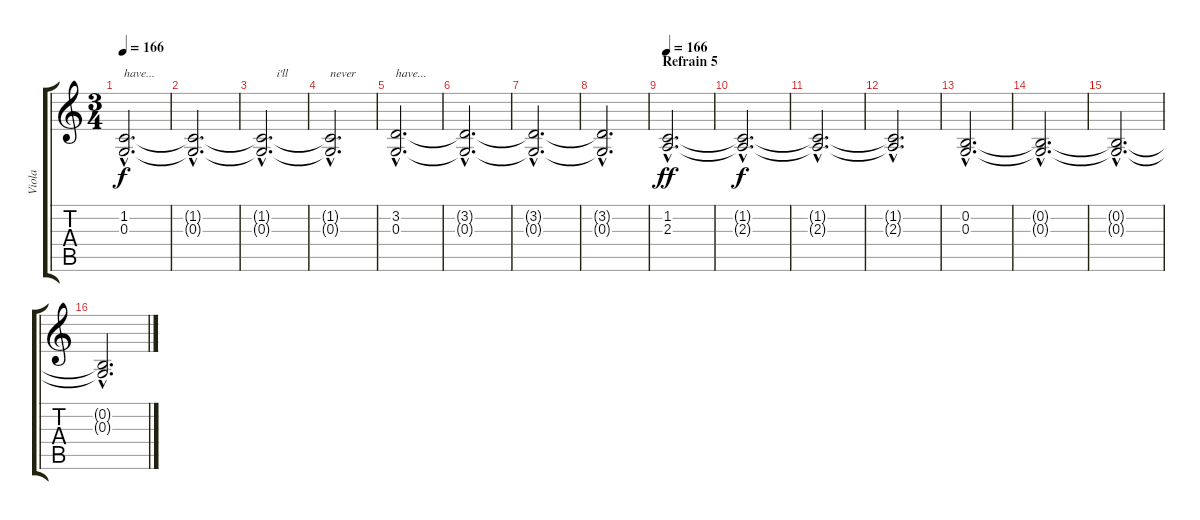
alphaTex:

\track ("Viola" "Viola") {instrument viola}
\staff {score tabs}
\tuning (E4 B3 G3 D3 A2 E2) {hide}
\ts (3 4)
\tempo 166
\clef g2
\ks c
(1.2{hac} 0.3{hac}).2{d txt "have..." dy f} |
(1.2{hac t} 0.3{hac t}).2{d} |
(1.2{hac t} 0.3{hac t}).2{d txt "     i'll"} |
(1.2{hac t} 0.3{hac t}).2{d txt "never"} |
(3.2{hac} 0.3{hac}).2{d txt "have..."} |
(3.2{hac t} 0.3{hac t}).2{d} |
(3.2{hac t} 0.3{hac t}).2{d} |
(3.2{hac t} 0.3{hac t}).2{d} |
\section ("" "Refrain 5")
\tempo 166
(1.2{hac} 2.3{hac}).2{d dy ff} |
(1.2{hac t} 2.3{hac t}).2{d dy f} |
(1.2{hac t} 2.3{hac t}).2{d} |
(1.2{hac t} 2.3{hac t}).2{d} |
(0.2{hac} 0.3{hac}).2{d volume 10} |
(0.2{hac t} 0.3{hac t}).2{d} |
(0.2{hac t} 0.3{hac t}).2{d} |
(0.2{hac t} 0.3{hac t}).2{d}
